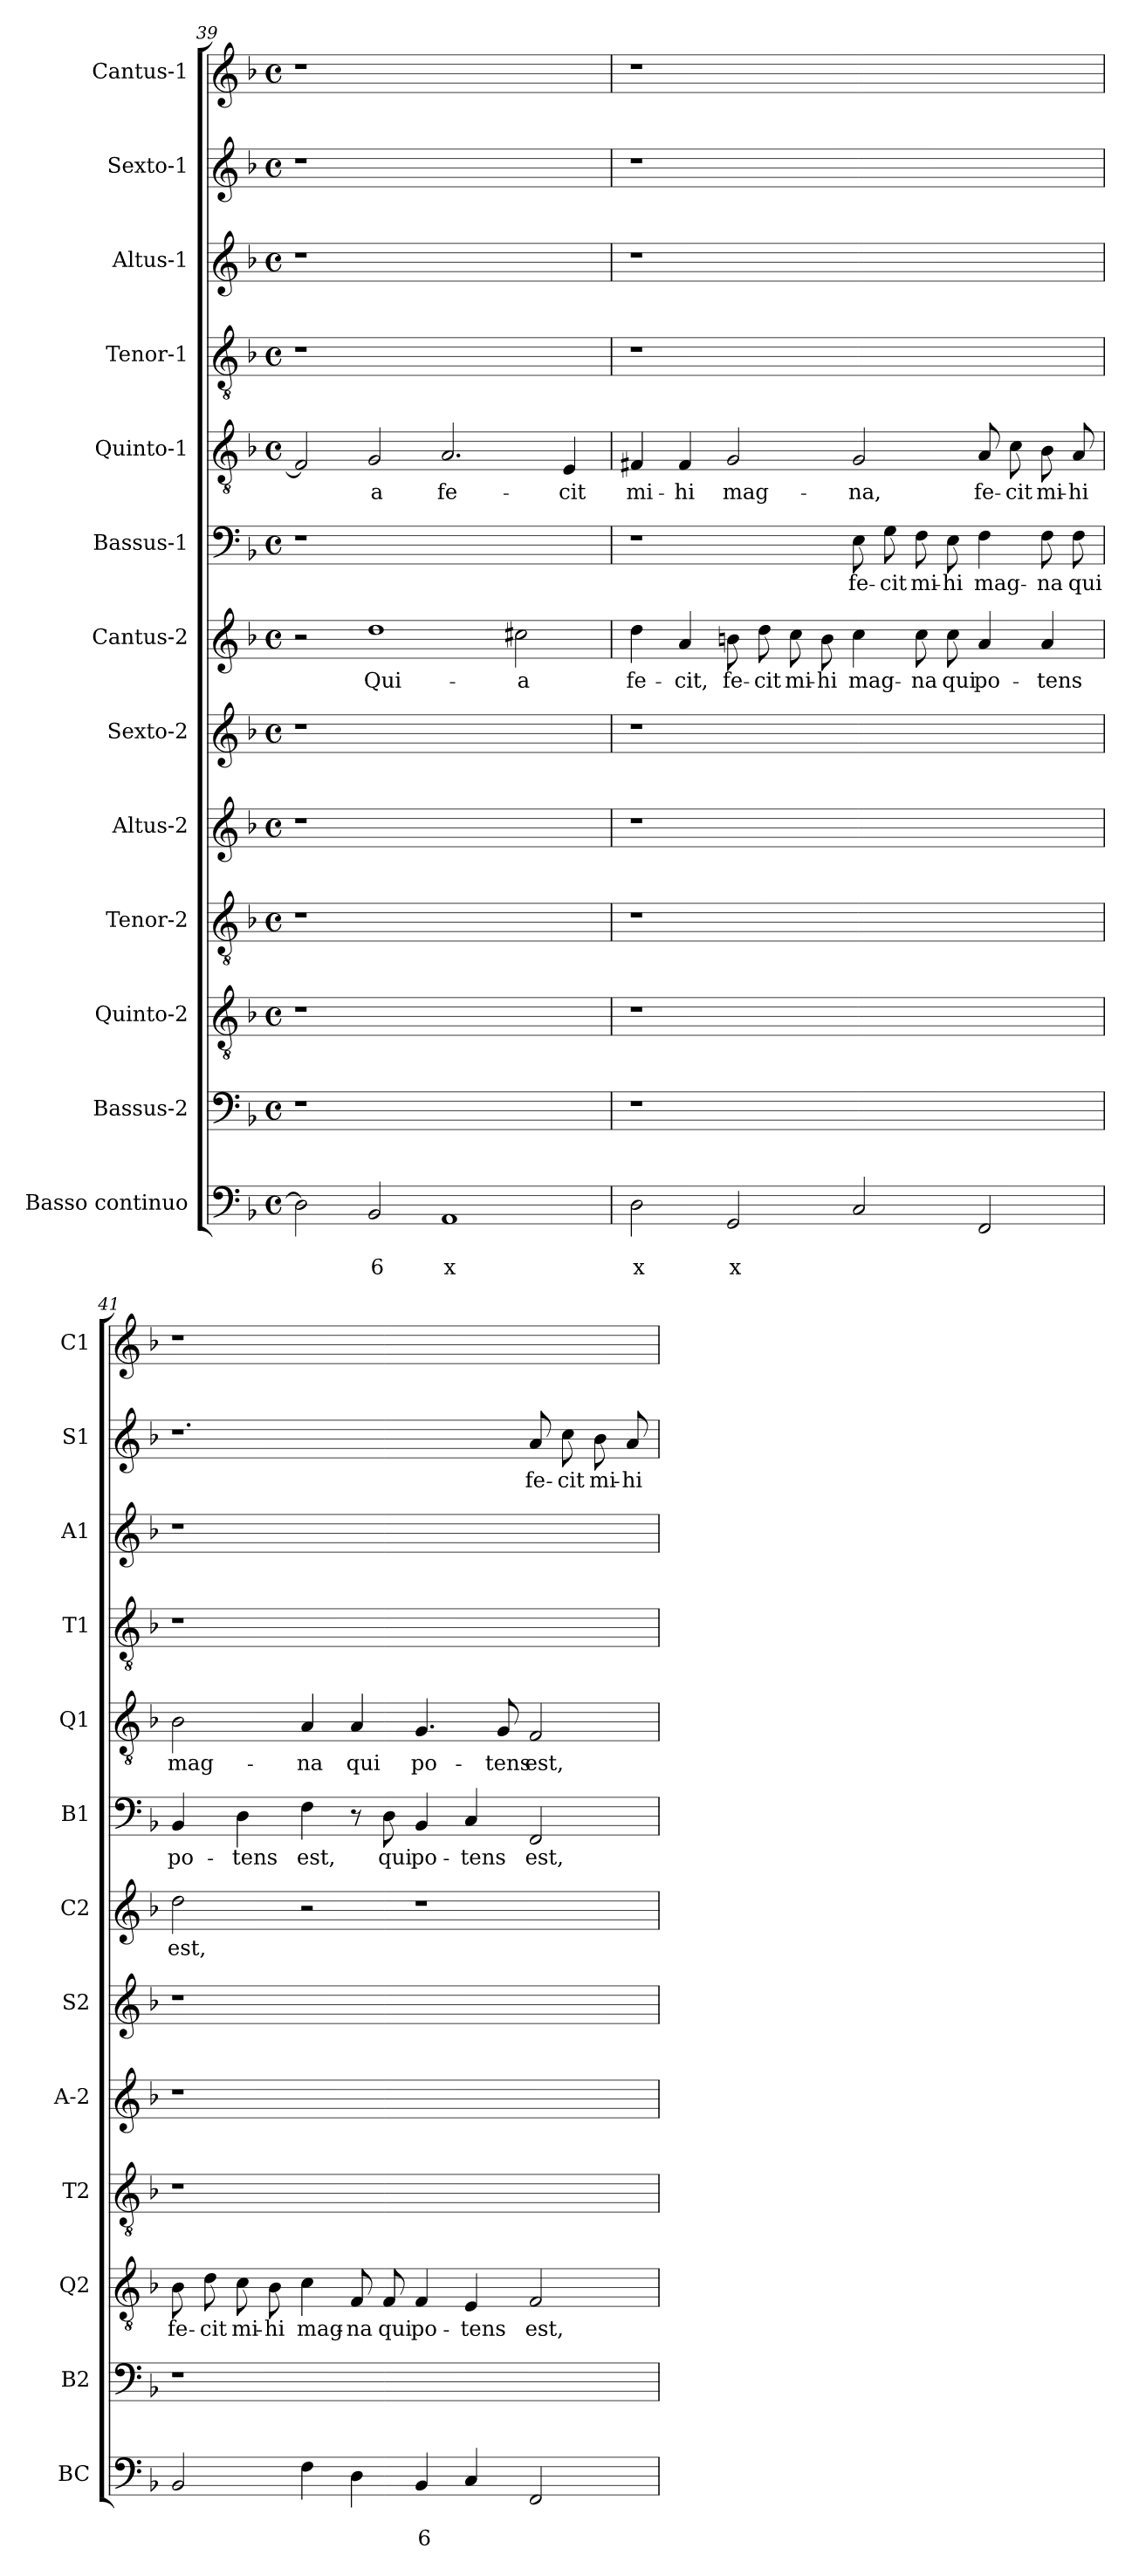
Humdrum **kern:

**kern	**text	**text	**kern	**kern	**text	**kern	**kern	**kern	**kern	**text	**kern	**text	**kern	**text	**kern	**kern	**kern	**text	**kern
*part13	*part13	*part13	*part12	*part11	*part11	*part10	*part9	*part8	*part7	*part7	*part6	*part6	*part5	*part5	*part4	*part3	*part2	*part2	*part1
*staff13	*staff13	*staff13	*staff12	*staff11	*staff11	*staff10	*staff9	*staff8	*staff7	*staff7	*staff6	*staff6	*staff5	*staff5	*staff4	*staff3	*staff2	*staff2	*staff1
*I"Basso continuo	*	*	*I"Bassus-2	*I"Quinto-2	*	*I"Tenor-2	*I"Altus-2	*I"Sexto-2	*I"Cantus-2	*	*I"Bassus-1	*	*I"Quinto-1	*	*I"Tenor-1	*I"Altus-1	*I"Sexto-1	*	*I"Cantus-1
*I'BC	*	*	*I'B2	*I'Q2	*	*I'T2	*I'A-2	*I'S2	*I'C2	*	*I'B1	*	*I'Q1	*	*I'T1	*I'A1	*I'S1	*	*I'C1
*clefF4	*	*	*clefF4	*clefGv2	*	*clefGv2	*clefG2	*clefG2	*clefG2	*	*clefF4	*	*clefGv2	*	*clefGv2	*clefG2	*clefG2	*	*clefG2
*k[b-]	*	*	*k[b-]	*k[b-]	*	*k[b-]	*k[b-]	*k[b-]	*k[b-]	*	*k[b-]	*	*k[b-]	*	*k[b-]	*k[b-]	*k[b-]	*	*k[b-]
*F:	*	*	*F:	*F:	*	*F:	*F:	*F:	*F:	*	*F:	*	*F:	*	*F:	*F:	*F:	*	*F:
*M4/4	*	*	*M4/4	*M4/4	*	*M4/4	*M4/4	*M4/4	*M4/4	*	*M4/4	*	*M4/4	*	*M4/4	*M4/4	*M4/4	*	*M4/4
*met(c)	*	*	*met(c)	*met(c)	*	*met(c)	*met(c)	*met(c)	*met(c)	*	*met(c)	*	*met(c)	*	*met(c)	*met(c)	*met(c)	*	*met(c)
=39	=39	=39	=39	=39	=39	=39	=39	=39	=39	=39	=39	=39	=39	=39	=39	=39	=39	=39	=39
2D\]	.	.	1r	1r	.	1r	1r	1r	2r	.	1r	.	2F#/]	.	1r	1r	1r	.	1r
!	!	!LO:LY:b	!	!	!	!	!	!	!	!LO:LY:b	!	!	!	!LO:LY:b	!	!	!	!	!
2BB-/	.	6	.	.	.	.	.	.	1dd	Qui-	.	.	2G/	-a	.	.	.	.	.
!	!	!LO:LY:b	!	!	!	!	!	!	!	!	!	!	!	!LO:LY:b	!	!	!	!	!
1AA	.	x	1ryy	1ryy	.	1ryy	1ryy	1ryy	.	.	1ryy	.	2.A/	fe-	1ryy	1ryy	1ryy	.	1ryy
!	!	!	!	!	!	!	!	!	!	!LO:LY:b	!	!	!	!	!	!	!	!	!
.	.	.	.	.	.	.	.	.	2cc#X\	-a	.	.	.	.	.	.	.	.	.
!	!	!	!	!	!	!	!	!	!	!	!	!	!	!LO:LY:b	!	!	!	!	!
.	.	.	.	.	.	.	.	.	.	.	.	.	4E/	-cit	.	.	.	.	.
!!LO:PB:g=z
=40	=40	=40	=40	=40	=40	=40	=40	=40	=40	=40	=40	=40	=40	=40	=40	=40	=40	=40	=40
!	!	!LO:LY:b	!	!	!	!	!	!	!	!LO:LY:b	!	!	!	!LO:LY:b	!	!	!	!	!
2D\	.	x	1r	1r	.	1r	1r	1r	4dd\	fe-	1r	.	4F#X/	mi-	1r	1r	1r	.	1r
!	!	!	!	!	!	!	!	!	!	!LO:LY:b	!	!	!	!LO:LY:b	!	!	!	!	!
.	.	.	.	.	.	.	.	.	4a/	-cit,	.	.	4F#/	-hi	.	.	.	.	.
!	!	!LO:LY:b	!	!	!	!	!	!	!	!LO:LY:b	!	!	!	!LO:LY:b	!	!	!	!	!
2GG/	.	x	.	.	.	.	.	.	8bn\	fe-	.	.	2G/	mag-	.	.	.	.	.
!	!	!	!	!	!	!	!	!	!	!LO:LY:b	!	!	!	!	!	!	!	!	!
.	.	.	.	.	.	.	.	.	8dd\	-cit	.	.	.	.	.	.	.	.	.
!	!	!	!	!	!	!	!	!	!	!LO:LY:b	!	!	!	!	!	!	!	!	!
.	.	.	.	.	.	.	.	.	8cc\	mi-	.	.	.	.	.	.	.	.	.
!	!	!	!	!	!	!	!	!	!	!LO:LY:b	!	!	!	!	!	!	!	!	!
.	.	.	.	.	.	.	.	.	8b\	-hi	.	.	.	.	.	.	.	.	.
!	!	!	!	!	!	!	!	!	!	!LO:LY:b	!	!LO:LY:b	!	!LO:LY:b	!	!	!	!	!
2C/	.	.	1ryy	1ryy	.	1ryy	1ryy	1ryy	4cc\	mag-	8E\	fe-	2G/	-na,	1ryy	1ryy	1ryy	.	1ryy
!	!	!	!	!	!	!	!	!	!	!	!	!LO:LY:b	!	!	!	!	!	!	!
.	.	.	.	.	.	.	.	.	.	.	8G\	-cit	.	.	.	.	.	.	.
!	!	!	!	!	!	!	!	!	!	!LO:LY:b	!	!LO:LY:b	!	!	!	!	!	!	!
.	.	.	.	.	.	.	.	.	8cc\	-na	8F\	mi-	.	.	.	.	.	.	.
!	!	!	!	!	!	!	!	!	!	!LO:LY:b	!	!LO:LY:b	!	!	!	!	!	!	!
.	.	.	.	.	.	.	.	.	8cc\	qui	8E\	-hi	.	.	.	.	.	.	.
!	!	!	!	!	!	!	!	!	!	!LO:LY:b	!	!LO:LY:b	!	!LO:LY:b	!	!	!	!	!
2FF/	.	.	.	.	.	.	.	.	4a/	po-	4F\	mag-	8A/	fe-	.	.	.	.	.
!	!	!	!	!	!	!	!	!	!	!	!	!	!	!LO:LY:b	!	!	!	!	!
.	.	.	.	.	.	.	.	.	.	.	.	.	8c\	-cit	.	.	.	.	.
!	!	!	!	!	!	!	!	!	!	!LO:LY:b	!	!LO:LY:b	!	!LO:LY:b	!	!	!	!	!
.	.	.	.	.	.	.	.	.	4a/	-tens	8F\	-na	8B-\	mi-	.	.	.	.	.
!	!	!	!	!	!	!	!	!	!	!	!	!LO:LY:b	!	!LO:LY:b	!	!	!	!	!
.	.	.	.	.	.	.	.	.	.	.	8F\	qui	8A/	-hi	.	.	.	.	.
=41	=41	=41	=41	=41	=41	=41	=41	=41	=41	=41	=41	=41	=41	=41	=41	=41	=41	=41	=41
!	!	!	!	!	!LO:LY:b	!	!	!	!	!LO:LY:b	!	!LO:LY:b	!	!LO:LY:b	!	!	!	!	!
2BB-/	.	.	1r	8B-\	fe-	1r	1r	1r	2dd\	est,	4BB-/	po-	2B-\	mag-	1r	1r	1.r	.	1r
!	!	!	!	!	!LO:LY:b	!	!	!	!	!	!	!	!	!	!	!	!	!	!
.	.	.	.	8d\	-cit	.	.	.	.	.	.	.	.	.	.	.	.	.	.
!	!	!	!	!	!LO:LY:b	!	!	!	!	!	!	!LO:LY:b	!	!	!	!	!	!	!
.	.	.	.	8c\	mi-	.	.	.	.	.	4D\	-tens	.	.	.	.	.	.	.
!	!	!	!	!	!LO:LY:b	!	!	!	!	!	!	!	!	!	!	!	!	!	!
.	.	.	.	8B-\	-hi	.	.	.	.	.	.	.	.	.	.	.	.	.	.
!	!	!	!	!	!LO:LY:b	!	!	!	!	!	!	!LO:LY:b	!	!LO:LY:b	!	!	!	!	!
4F\	.	.	.	4c\	mag-	.	.	.	2r	.	4F\	est,	4A/	-na	.	.	.	.	.
!	!	!	!	!	!LO:LY:b	!	!	!	!	!	!	!	!	!LO:LY:b	!	!	!	!	!
4D\	.	.	.	8F/	-na	.	.	.	.	.	8r	.	4A/	qui	.	.	.	.	.
!	!	!	!	!	!LO:LY:b	!	!	!	!	!	!	!LO:LY:b	!	!	!	!	!	!	!
.	.	.	.	8F/	qui	.	.	.	.	.	8D\	qui	.	.	.	.	.	.	.
!	!	!LO:LY:b	!	!	!LO:LY:b	!	!	!	!	!	!	!LO:LY:b	!	!LO:LY:b	!	!	!	!	!
4BB-/	.	6	1ryy	4F/	po-	1ryy	1ryy	1ryy	1r	.	4BB-/	po-	4.G/	po-	1ryy	1ryy	.	.	1ryy
!	!	!	!	!	!LO:LY:b	!	!	!	!	!	!	!LO:LY:b	!	!	!	!	!	!	!
4C/	.	.	.	4E/	-tens	.	.	.	.	.	4C/	-tens	.	.	.	.	.	.	.
!	!	!	!	!	!	!	!	!	!	!	!	!	!	!LO:LY:b	!	!	!	!	!
.	.	.	.	.	.	.	.	.	.	.	.	.	8G/	-tens	.	.	.	.	.
!	!	!	!	!	!LO:LY:b	!	!	!	!	!	!	!LO:LY:b	!	!LO:LY:b	!	!	!	!LO:LY:b	!
2FF/	.	.	.	2F/	est,	.	.	.	.	.	2FF/	est,	2F/	est,	.	.	8a/	fe-	.
!	!	!	!	!	!	!	!	!	!	!	!	!	!	!	!	!	!	!LO:LY:b	!
.	.	.	.	.	.	.	.	.	.	.	.	.	.	.	.	.	8cc\	-cit	.
!	!	!	!	!	!	!	!	!	!	!	!	!	!	!	!	!	!	!LO:LY:b	!
.	.	.	.	.	.	.	.	.	.	.	.	.	.	.	.	.	8b-\	mi-	.
!	!	!	!	!	!	!	!	!	!	!	!	!	!	!	!	!	!	!LO:LY:b	!
.	.	.	.	.	.	.	.	.	.	.	.	.	.	.	.	.	8a/	-hi	.
=	=	=	=	=	=	=	=	=	=	=	=	=	=	=	=	=	=	=	=
*-	*-	*-	*-	*-	*-	*-	*-	*-	*-	*-	*-	*-	*-	*-	*-	*-	*-	*-	*-
